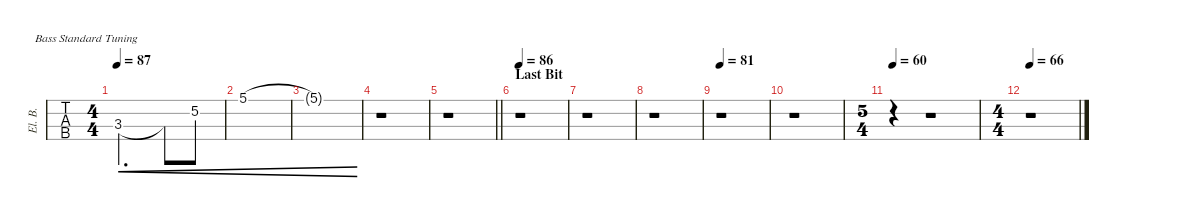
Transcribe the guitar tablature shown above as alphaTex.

\defaultSystemsLayout 4
\hideDynamics
\bracketExtendMode groupsimilarinstruments
\otherSystemsTrackNameOrientation horizontal
\track ("Electric Bass" "El. B.") {instrument electricbasspick}
\staff {tabs}
\tuning (G2 D2 A1 E1)
\ts (4 4)
\tempo 87
\clef f4
\ks c
3.3{t}.2{d cre dy mp beam Up} 3.3{t}.8{cre beam Down} 5.2.8{cre beam Down} |
5.1.1{cre} |
5.1{t}.1{cre} |
r.1 |
\barLineRight lightlight
r.1 |
\section ("" "Last Bit")
\tempo 86
r.1 |
r.1 |
r.1 |
\tempo 81
r.1 |
r.1 |
\ts (5 4)
\tempo 60
r.4 r.1 |
\ts (4 4)
\tempo 66
r.1
